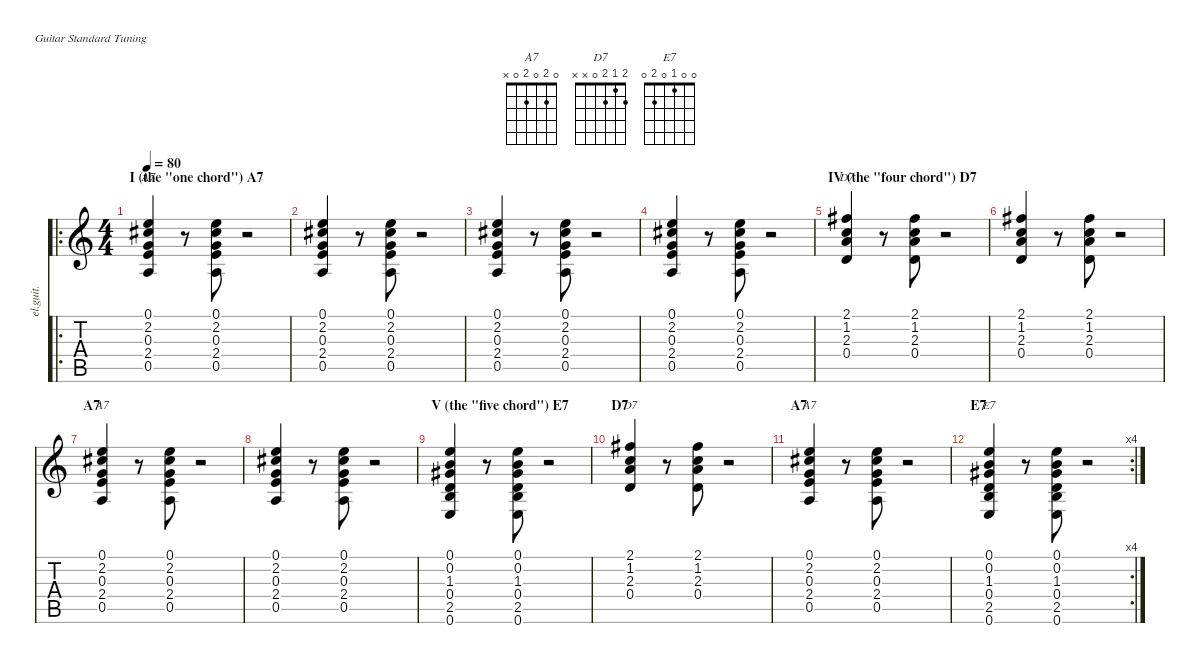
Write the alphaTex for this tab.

\defaultSystemsLayout 4
\hideDynamics
\bracketExtendMode nobrackets
\track ("Chords" "el.guit.") {instrument electricguitarclean}
\staff {score tabs}
\tuning (E4 B3 G3 D3 A2 E2)
\chord ("A7" 0 2 0 2 0 x) {showfingering false}
\chord ("D7" 2 1 2 0 x x) {showfingering false}
\chord ("E7" 0 0 1 0 2 0) {showfingering false}
\ro
\ts (4 4)
\section ("" "I (the \"one chord\") A7")
\tempo 80
\clef g2
\ks c
(0.5 2.4 0.3 2.2{acc #} 0.1).4{ch "A7" dy mf instrument electricguitarclean beam Up} r.8{beam Down} (0.5 2.4 0.3 2.2{acc #} 0.1).8{beam Up} r.2{beam Down} |
(0.5 2.4 0.3 2.2{acc #} 0.1).4{beam Up} r.8{beam Down} (0.5 2.4 0.3 2.2{acc #} 0.1).8{beam Up} r.2{beam Down} |
(0.5 2.4 0.3 2.2{acc #} 0.1).4{beam Up} r.8{beam Down} (0.5 2.4 0.3 2.2{acc #} 0.1).8{beam Up} r.2{beam Down} |
(0.5 2.4 0.3 2.2{acc #} 0.1).4{beam Up} r.8{beam Down} (0.5 2.4 0.3 2.2{acc #} 0.1).8{beam Up} r.2{beam Down} |
\section ("" "IV (the \"four chord\") D7")
(0.4 2.3 1.2 2.1{acc #}).4{ch "D7" beam Up} r.8{beam Down} (0.4 2.3 1.2 2.1{acc #}).8{beam Up} r.2{beam Down} |
(0.4 2.3 1.2 2.1{acc #}).4{beam Up} r.8{beam Down} (0.4 2.3 1.2 2.1{acc #}).8{beam Up} r.2{beam Down} |
\section ("" "A7")
(0.5 2.4 0.3 2.2{acc #} 0.1).4{ch "A7" beam Up} r.8{beam Down} (0.5 2.4 0.3 2.2{acc #} 0.1).8{beam Up} r.2{beam Down} |
(0.5 2.4 0.3 2.2{acc #} 0.1).4{beam Up} r.8{beam Down} (0.5 2.4 0.3 2.2{acc #} 0.1).8{beam Up} r.2{beam Down} |
\section ("" "V (the \"five chord\") E7")
(0.6 2.5 0.4 1.3{acc #} 0.2 0.1).4{beam Up} r.8{beam Down} (0.6 2.5 0.4 1.3{acc #} 0.2 0.1).8{beam Up} r.2{beam Down} |
\section ("" "D7")
(0.4 2.3 1.2 2.1{acc #}).4{ch "D7" beam Up} r.8{beam Down} (0.4 2.3 1.2 2.1{acc #}).8{beam Up} r.2{beam Down} |
\section ("" "A7")
(0.5 2.4 0.3 2.2{acc #} 0.1).4{ch "A7" beam Up} r.8{beam Down} (0.5 2.4 0.3 2.2{acc #} 0.1).8{beam Up} r.2{beam Down} |
\rc 4
\section ("" "E7")
(0.6 2.5 0.4 1.3{acc #} 0.2 0.1).4{ch "E7" beam Up} r.8{beam Down} (0.6 2.5 0.4 1.3{acc #} 0.2 0.1).8{beam Up} r.2{beam Down}
